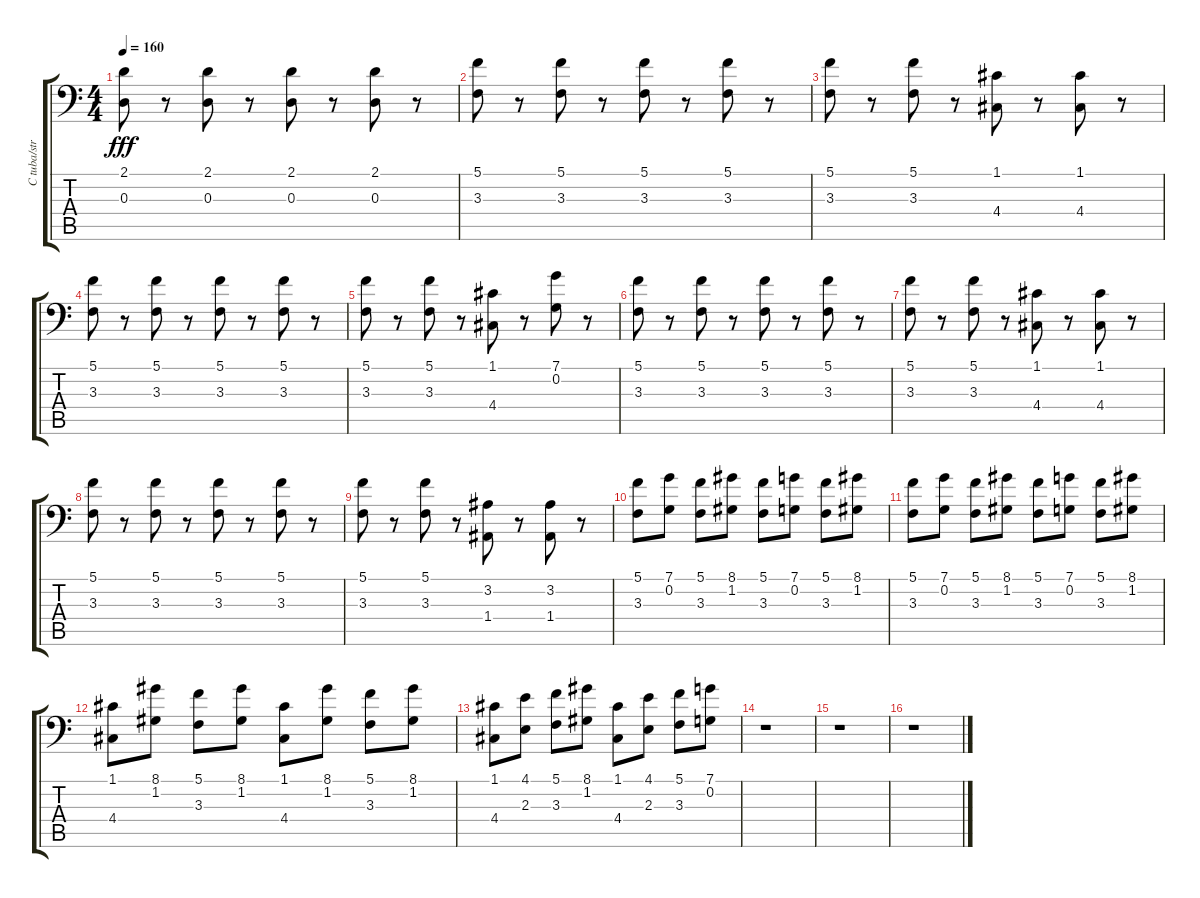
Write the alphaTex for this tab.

\track ("C tuba/string bass" "C tuba/str") {instrument electricbassfinger}
\staff {score tabs}
\tuning (C3 G2 D2 A1 E1 B0) {hide}
\ts (4 4)
\tempo 160
\clef f4
\ks c
(2.1 0.3).8{dy fff} r.8 (2.1 0.3).8 r.8 (2.1 0.3).8 r.8 (2.1 0.3).8 r.8 |
(5.1 3.3).8 r.8 (5.1 3.3).8 r.8 (5.1 3.3).8 r.8 (5.1 3.3).8 r.8 |
(5.1 3.3).8 r.8 (5.1 3.3).8 r.8 (1.1 4.4).8 r.8 (1.1 4.4).8 r.8 |
(5.1 3.3).8 r.8 (5.1 3.3).8 r.8 (5.1 3.3).8 r.8 (5.1 3.3).8 r.8 |
(5.1 3.3).8 r.8 (5.1 3.3).8 r.8 (1.1 4.4).8 r.8 (7.1 0.2).8 r.8 |
(5.1 3.3).8 r.8 (5.1 3.3).8 r.8 (5.1 3.3).8 r.8 (5.1 3.3).8 r.8 |
(5.1 3.3).8 r.8 (5.1 3.3).8 r.8 (1.1 4.4).8 r.8 (1.1 4.4).8 r.8 |
(5.1 3.3).8 r.8 (5.1 3.3).8 r.8 (5.1 3.3).8 r.8 (5.1 3.3).8 r.8 |
(5.1 3.3).8 r.8 (5.1 3.3).8 r.8 (3.2 1.4).8 r.8 (3.2 1.4).8 r.8 |
(5.1 3.3).8 (7.1 0.2).8 (5.1 3.3).8 (8.1 1.2).8 (5.1 3.3).8 (7.1 0.2).8 (5.1 3.3).8 (8.1 1.2).8 |
(5.1 3.3).8 (7.1 0.2).8 (5.1 3.3).8 (8.1 1.2).8 (5.1 3.3).8 (7.1 0.2).8 (5.1 3.3).8 (8.1 1.2).8 |
(1.1 4.4).8 (8.1 1.2).8 (5.1 3.3).8 (8.1 1.2).8 (1.1 4.4).8 (8.1 1.2).8 (5.1 3.3).8 (8.1 1.2).8 |
(1.1 4.4).8 (4.1 2.3).8 (5.1 3.3).8 (8.1 1.2).8 (1.1 4.4).8 (4.1 2.3).8 (5.1 3.3).8 (7.1 0.2).8 |
r.1 |
r.1 |
r.1
